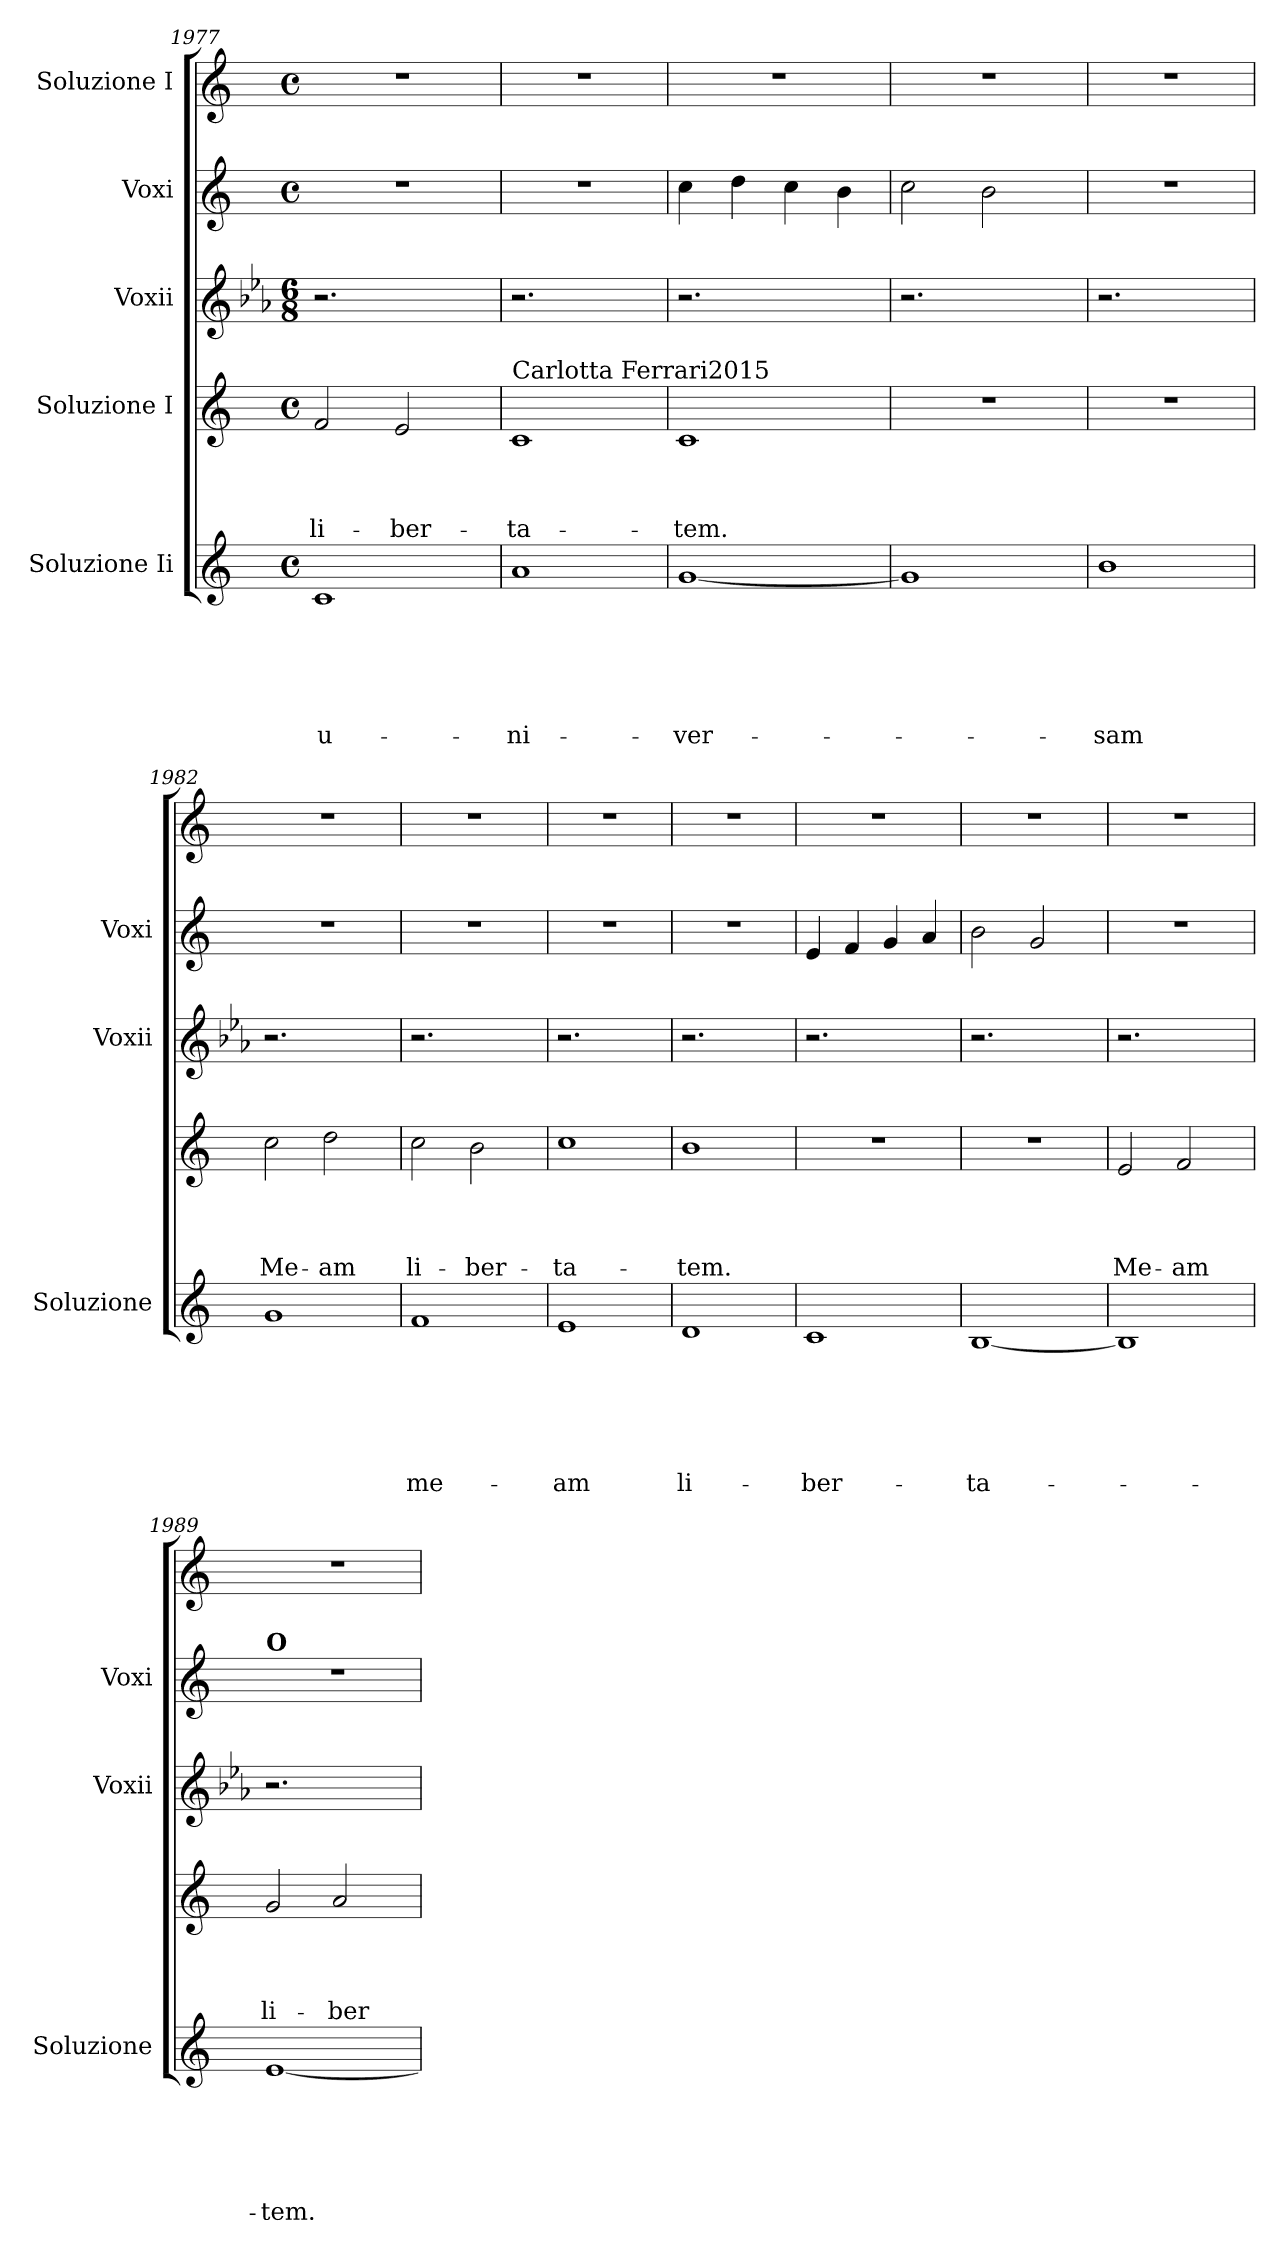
**kern	**text	**text	**text	**text	**text	**text	**kern	**text	**text	**text	**text	**kern	**kern	**kern
*part5	*part5	*part5	*part5	*part5	*part5	*part5	*part4	*part4	*part4	*part4	*part4	*part3	*part2	*part1
*staff5	*staff5	*staff5	*staff5	*staff5	*staff5	*staff5	*staff4	*staff4	*staff4	*staff4	*staff4	*staff3	*staff2	*staff1
*I"Soluzione Ii	*	*	*	*	*	*	*I"Soluzione I	*	*	*	*	*I"Voxii	*I"Voxi	*I"Soluzione I
*I'Soluzione	*	*	*	*	*	*	*	*	*	*	*	*I'Voxii	*I'Voxi	*
*clefG2	*	*	*	*	*	*	*clefG2	*	*	*	*	*clefG2	*clefG2	*clefG2
*k[]	*	*	*	*	*	*	*k[]	*	*	*	*	*k[b-e-a-]	*k[]	*k[]
*C:	*	*	*	*	*	*	*C:	*	*	*	*	*E-:	*C:	*C:
*M4/4	*	*	*	*	*	*	*M4/4	*	*	*	*	*M6/8	*M4/4	*M4/4
*met(c)	*	*	*	*	*	*	*met(c)	*	*	*	*	*	*met(c)	*met(c)
=1977	=1977	=1977	=1977	=1977	=1977	=1977	=1977	=1977	=1977	=1977	=1977	=1977	=1977	=1977
!	!	!	!	!	!	!LO:LY:b:rj	!	!	!	!	!LO:LY:b	!	!	!
1c	.	.	.	.	.	u-	2f/	.	.	.	li-	2.r	1r	1r
!	!	!	!	!	!	!	!	!	!	!	!LO:LY:b	!	!	!
.	.	.	.	.	.	.	2e/	.	.	.	-ber-	.	.	.
.	.	.	.	.	.	.	.	.	.	.	.	4ryy	.	.
=1978	=1978	=1978	=1978	=1978	=1978	=1978	=1978	=1978	=1978	=1978	=1978	=1978	=1978	=1978
!	!	!	!	!	!	!	!LO:TX:a:t=Carlotta Ferrari2015	!	!	!	!	!	!	!
!	!	!	!	!	!	!LO:LY:b	!	!	!	!	!LO:LY:b	!	!	!
1a	.	.	.	.	.	-ni-	1c	.	.	.	-ta-	2.r	1r	1r
.	.	.	.	.	.	.	.	.	.	.	.	4ryy	.	.
=1979	=1979	=1979	=1979	=1979	=1979	=1979	=1979	=1979	=1979	=1979	=1979	=1979	=1979	=1979
!	!	!	!	!	!	!LO:LY:b	!	!	!	!	!LO:LY:b	!	!	!
[<1g	.	.	.	.	.	-ver-	1c	.	.	.	-tem.	2.r	4cc\	1r
.	.	.	.	.	.	.	.	.	.	.	.	.	4dd\	.
.	.	.	.	.	.	.	.	.	.	.	.	.	4cc\	.
.	.	.	.	.	.	.	.	.	.	.	.	4ryy	4b\	.
!!LO:LB:g=z
=1980	=1980	=1980	=1980	=1980	=1980	=1980	=1980	=1980	=1980	=1980	=1980	=1980	=1980	=1980
1g]	.	.	.	.	.	.	1r	.	.	.	.	2.r	2cc\	1r
.	.	.	.	.	.	.	.	.	.	.	.	.	2b\	.
.	.	.	.	.	.	.	.	.	.	.	.	4ryy	.	.
=1981	=1981	=1981	=1981	=1981	=1981	=1981	=1981	=1981	=1981	=1981	=1981	=1981	=1981	=1981
!	!	!	!	!	!	!LO:LY:b	!	!	!	!	!	!	!	!
1b	.	.	.	.	.	-sam	1r	.	.	.	.	2.r	1r	1r
.	.	.	.	.	.	.	.	.	.	.	.	4ryy	.	.
=1982	=1982	=1982	=1982	=1982	=1982	=1982	=1982	=1982	=1982	=1982	=1982	=1982	=1982	=1982
!	!	!	!	!	!	!	!	!	!	!	!LO:LY:b	!	!	!
1g	.	.	.	.	.	.	2cc\	.	.	.	Me-	2.r	1r	1r
!	!	!	!	!	!	!	!	!	!	!	!LO:LY:b	!	!	!
.	.	.	.	.	.	.	2dd\	.	.	.	-am	.	.	.
.	.	.	.	.	.	.	.	.	.	.	.	4ryy	.	.
=1983	=1983	=1983	=1983	=1983	=1983	=1983	=1983	=1983	=1983	=1983	=1983	=1983	=1983	=1983
!	!	!	!	!	!	!LO:LY:b	!	!	!	!	!LO:LY:b	!	!	!
1f	.	.	.	.	.	me-	2cc\	.	.	.	li-	2.r	1r	1r
!	!	!	!	!	!	!	!	!	!	!	!LO:LY:b	!	!	!
.	.	.	.	.	.	.	2b\	.	.	.	-ber-	.	.	.
.	.	.	.	.	.	.	.	.	.	.	.	4ryy	.	.
=1984	=1984	=1984	=1984	=1984	=1984	=1984	=1984	=1984	=1984	=1984	=1984	=1984	=1984	=1984
!	!	!	!	!	!	!LO:LY:b	!	!	!	!	!LO:LY:b	!	!	!
1e	.	.	.	.	.	-am	1cc	.	.	.	-ta-	2.r	1r	1r
.	.	.	.	.	.	.	.	.	.	.	.	4ryy	.	.
=1985	=1985	=1985	=1985	=1985	=1985	=1985	=1985	=1985	=1985	=1985	=1985	=1985	=1985	=1985
!	!	!	!	!	!	!LO:LY:b:rj	!	!	!	!	!LO:LY:b	!	!	!
1d	.	.	.	.	.	li-	1b	.	.	.	-tem.	2.r	1r	1r
.	.	.	.	.	.	.	.	.	.	.	.	4ryy	.	.
=1986	=1986	=1986	=1986	=1986	=1986	=1986	=1986	=1986	=1986	=1986	=1986	=1986	=1986	=1986
!	!	!	!	!	!	!LO:LY:b	!	!	!	!	!	!	!	!
1c	.	.	.	.	.	-ber-	1r	.	.	.	.	2.r	4e/	1r
.	.	.	.	.	.	.	.	.	.	.	.	.	4f/	.
.	.	.	.	.	.	.	.	.	.	.	.	.	4g/	.
.	.	.	.	.	.	.	.	.	.	.	.	4ryy	4a/	.
=1987	=1987	=1987	=1987	=1987	=1987	=1987	=1987	=1987	=1987	=1987	=1987	=1987	=1987	=1987
!	!	!	!	!	!	!LO:LY:b	!	!	!	!	!	!	!	!
[<1B	.	.	.	.	.	-ta-	1r	.	.	.	.	2.r	2b\	1r
.	.	.	.	.	.	.	.	.	.	.	.	.	2g/	.
.	.	.	.	.	.	.	.	.	.	.	.	4ryy	.	.
=1988	=1988	=1988	=1988	=1988	=1988	=1988	=1988	=1988	=1988	=1988	=1988	=1988	=1988	=1988
!	!	!	!	!	!	!	!	!	!	!	!LO:LY:b	!	!	!
1B]	.	.	.	.	.	.	2e/	.	.	.	Me-	2.r	1r	1r
!	!	!	!	!	!	!	!	!	!	!	!LO:LY:b	!	!	!
.	.	.	.	.	.	.	2f/	.	.	.	-am	.	.	.
.	.	.	.	.	.	.	.	.	.	.	.	4ryy	.	.
!!LO:LB:g=z
=1989	=1989	=1989	=1989	=1989	=1989	=1989	=1989	=1989	=1989	=1989	=1989	=1989	=1989	=1989
!	!	!	!	!	!	!	!	!	!	!	!	!	!LO:TX:a:B:t=O	!
!	!	!	!	!	!	!LO:LY:b	!	!	!	!	!LO:LY:b	!	!	!
[<1e	.	.	.	.	.	-tem.	2g/	.	.	.	li-	2.r	1r	1r
!	!	!	!	!	!	!	!	!	!	!	!LO:LY:b	!	!	!
.	.	.	.	.	.	.	2a/	.	.	.	-ber-	.	.	.
.	.	.	.	.	.	.	.	.	.	.	.	4ryy	.	.
=	=	=	=	=	=	=	=	=	=	=	=	=	=	=
*-	*-	*-	*-	*-	*-	*-	*-	*-	*-	*-	*-	*-	*-	*-
